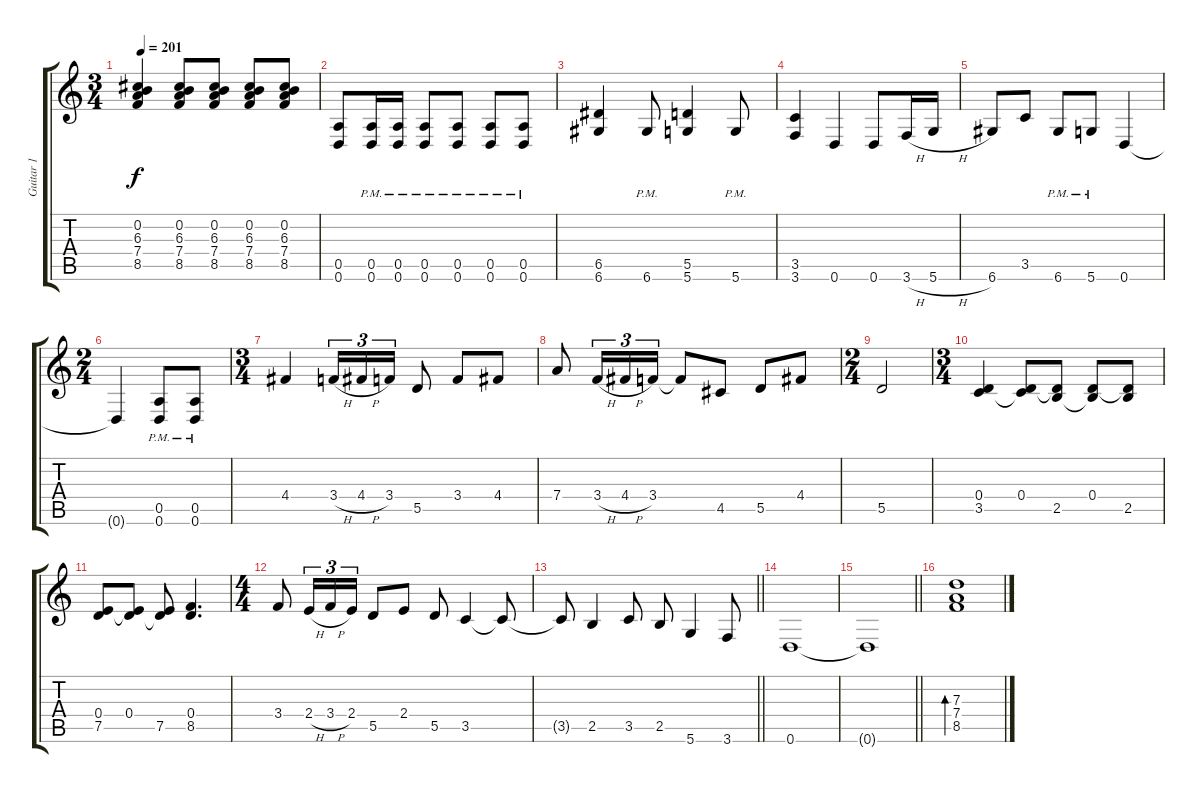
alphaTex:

\track ("Guitar 1" "Guitar 1") {instrument distortionguitar}
\staff {score tabs}
\tuning (E4 B3 G3 D3 A2 D2) {hide}
\ts (3 4)
\tempo 201
\clef g2
\ks c
(0.2 6.3 7.4 8.5).4{dy f} (0.2 6.3 7.4 8.5).8 (0.2 6.3 7.4 8.5).8 (0.2 6.3 7.4 8.5).8 (0.2 6.3 7.4 8.5).8 |
(0.5 0.6).8 (0.5{pm} 0.6{pm}).16 (0.5{pm} 0.6{pm}).16 (0.5{pm} 0.6{pm}).8 (0.5{pm} 0.6{pm}).8 (0.5{pm} 0.6{pm}).8 (0.5{pm} 0.6{pm}).8 |
(6.5 6.6).4 6.6{pm}.8 (5.5 5.6).4 5.6{pm}.8 |
(3.5 3.6).4 0.6.4 0.6.8 3.6{h}.16 5.6{h}.16 |
6.6.8 3.5.8 6.6{pm}.8 5.6{pm}.8 0.6.4 |
\ts (2 4)
0.6{t}.4 (0.5{pm} 0.6{pm}).8 (0.5{pm} 0.6{pm}).8 |
\ts (3 4)
4.4.4 3.4{h}.16{tu (3 2)} 4.4{h}.16{tu (3 2)} 3.4.16{tu (3 2)} 5.5.8 3.4.8 4.4.8 |
7.4.8 3.4{h}.16{tu (3 2)} 4.4{h}.16{tu (3 2)} 3.4.16{tu (3 2)} 3.4{t}.8 4.5.8 5.5.8 4.4.8 |
\ts (2 4)
5.5.2 |
\ts (3 4)
(0.4 3.5).4 (0.4 3.5{t}).8 (0.4{t} 2.5).8 (0.4 2.5{t}).8 (0.4{t} 2.5).8 |
(0.4 7.5).8 (0.4 7.5{t}).8 (0.4{t} 7.5).8 (0.4 8.5).4{d} |
\ts (4 4)
3.4.8 2.4{h}.16{tu (3 2)} 3.4{h}.16{tu (3 2)} 2.4.16{tu (3 2)} 5.5.8 2.4.8 5.5.8 3.5.4 3.5{t}.8 |
\barLineRight lightlight
3.5{t}.8 2.5.4 3.5.8 2.5.8 5.6.4 3.6.8 |
0.6.1 |
\barLineRight lightlight
0.6{t}.1 |
\section ("" "")
(7.3 7.4 8.5).1{bd 240 instrument electricguitarjazz}
